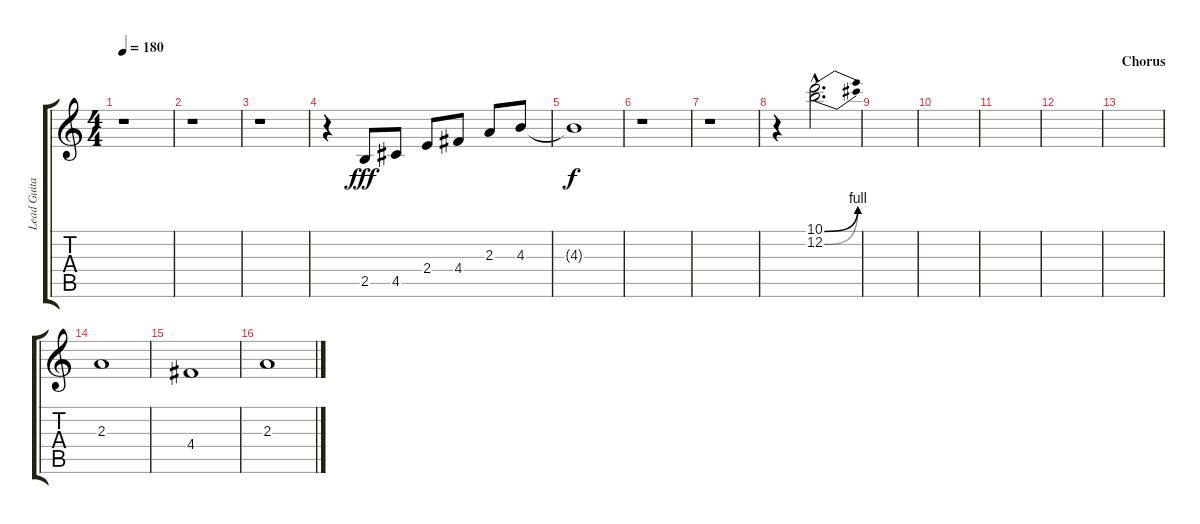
\track ("Lead Guitar" "Lead Guita") {instrument acousticguitarsteel}
\staff {score tabs}
\tuning (E4 B3 G3 D3 A2 E2) {hide}
\ts (4 4)
\tempo 180
\clef g2
\ks c
r.1{dy fff} |
r.1 |
r.1 |
r.4 2.5.8 4.5.8 2.4.8 4.4.8 2.3.8 4.3.8 |
4.3{t}.1{dy f} |
r.1 |
r.1 |
r.4 (10.1{be (bend 0 0 60 4) hac} 12.2{be (bend 0 0 60 4) hac}).2{d} |
|
|
|
|
\section ("" "Chorus")
|
2.3.1 |
4.4.1 |
2.3.1
